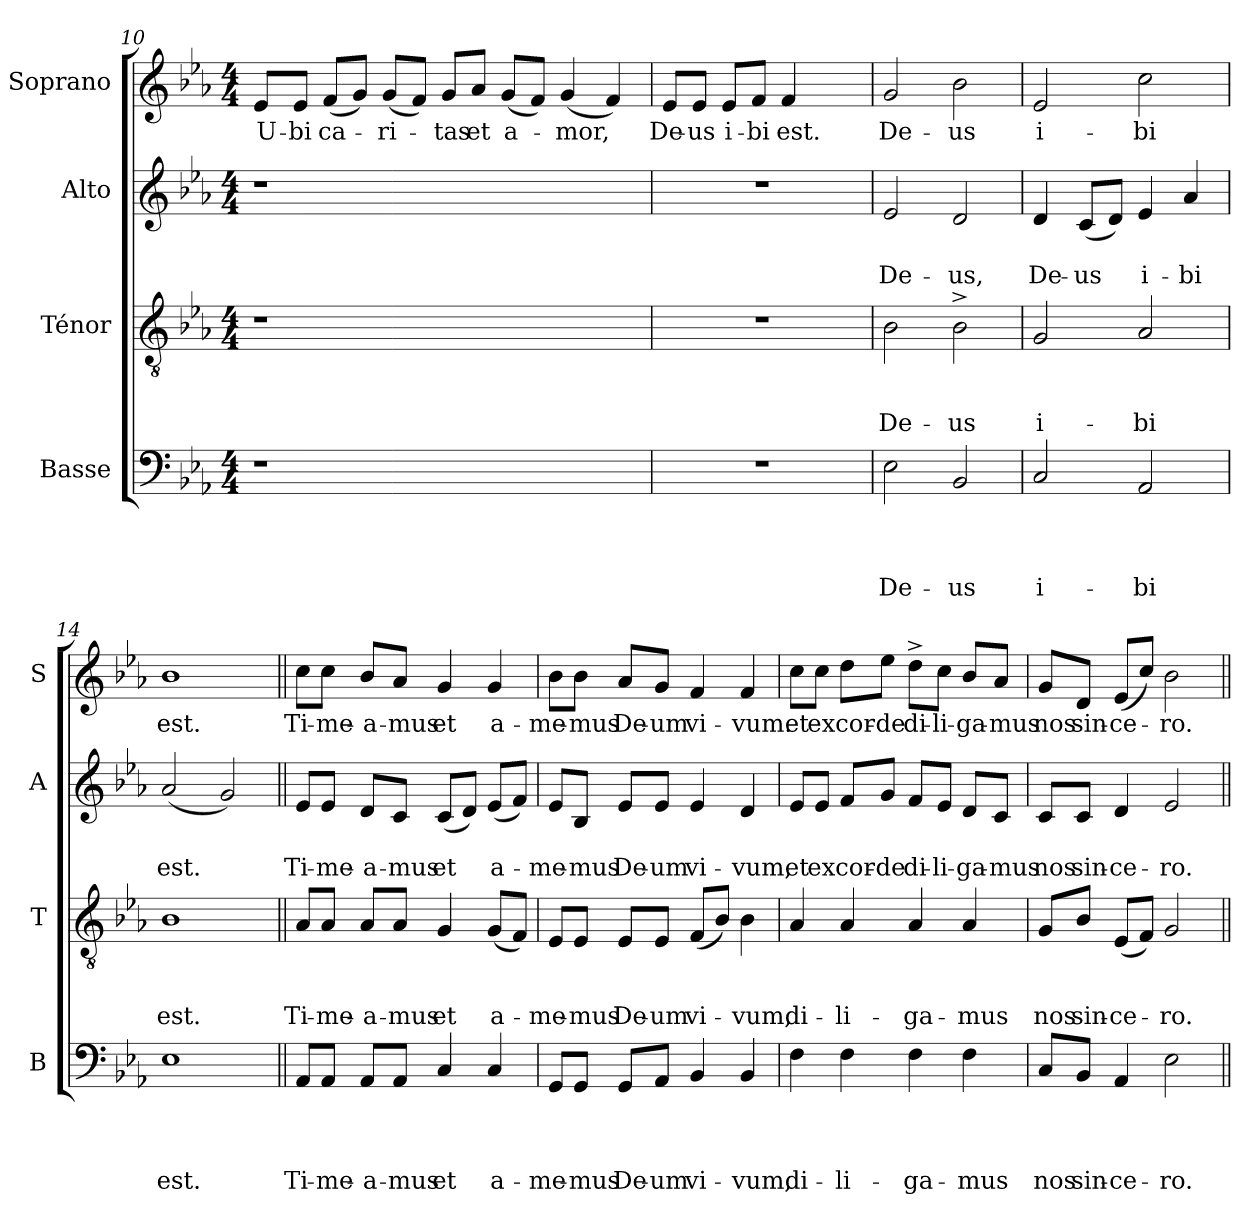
**kern	**text	**text	**text	**text	**kern	**text	**text	**text	**kern	**text	**text	**kern	**text
*part4	*part4	*part4	*part4	*part4	*part3	*part3	*part3	*part3	*part2	*part2	*part2	*part1	*part1
*staff4	*staff4	*staff4	*staff4	*staff4	*staff3	*staff3	*staff3	*staff3	*staff2	*staff2	*staff2	*staff1	*staff1
*I"Basse	*	*	*	*	*I"Ténor	*	*	*	*I"Alto	*	*	*I"Soprano	*
*I'B	*	*	*	*	*I'T	*	*	*	*I'A	*	*	*I'S	*
*clefF4	*	*	*	*	*clefGv2	*	*	*	*clefG2	*	*	*clefG2	*
*k[b-e-a-]	*	*	*	*	*k[b-e-a-]	*	*	*	*k[b-e-a-]	*	*	*k[b-e-a-]	*
*E-:	*	*	*	*	*E-:	*	*	*	*E-:	*	*	*E-:	*
*M4/4	*	*	*	*	*M4/4	*	*	*	*M4/4	*	*	*M4/4	*
=10	=10	=10	=10	=10	=10	=10	=10	=10	=10	=10	=10	=10	=10
!LO:N:vis=1	!	!	!	!	!LO:N:vis=1	!	!	!	!LO:N:vis=1	!	!	!	!LO:LY:b
1r	.	.	.	.	1r	.	.	.	1r	.	.	8e-/L	U-
!	!	!	!	!	!	!	!	!	!	!	!	!	!LO:LY:b:rj
.	.	.	.	.	.	.	.	.	.	.	.	8e-/J	-bi
!	!	!	!	!	!	!	!	!	!	!	!	!	!LO:LY:b
.	.	.	.	.	.	.	.	.	.	.	.	(<8f/L	ca-
.	.	.	.	.	.	.	.	.	.	.	.	8g/J)	.
!	!	!	!	!	!	!	!	!	!	!	!	!	!LO:LY:b
.	.	.	.	.	.	.	.	.	.	.	.	(<8g/L	-ri-
.	.	.	.	.	.	.	.	.	.	.	.	8f/J)	.
!	!	!	!	!	!	!	!	!	!	!	!	!	!LO:LY:b
.	.	.	.	.	.	.	.	.	.	.	.	8g/L	-tas
!	!	!	!	!	!	!	!	!	!	!	!	!	!LO:LY:b
.	.	.	.	.	.	.	.	.	.	.	.	8a-/J	et
!	!	!	!	!	!	!	!	!	!	!	!	!	!LO:LY:b
2.ryy	.	.	.	.	2.ryy	.	.	.	2.ryy	.	.	(<8g/L	a-
.	.	.	.	.	.	.	.	.	.	.	.	8f/J)	.
!	!	!	!	!	!	!	!	!	!	!	!	!	!LO:LY:b
.	.	.	.	.	.	.	.	.	.	.	.	(<4g/	-mor,
.	.	.	.	.	.	.	.	.	.	.	.	4f/)	.
=11	=11	=11	=11	=11	=11	=11	=11	=11	=11	=11	=11	=11	=11
!LO:N:vis=1	!	!	!	!	!LO:N:vis=1	!	!	!	!LO:N:vis=1	!	!	!	!LO:LY:b
1r	.	.	.	.	1r	.	.	.	1r	.	.	8e-/L	De-
!	!	!	!	!	!	!	!	!	!	!	!	!	!LO:LY:b:rj
.	.	.	.	.	.	.	.	.	.	.	.	8e-/J	-us
!	!	!	!	!	!	!	!	!	!	!	!	!	!LO:LY:b
.	.	.	.	.	.	.	.	.	.	.	.	8e-/L	i-
!	!	!	!	!	!	!	!	!	!	!	!	!	!LO:LY:b
.	.	.	.	.	.	.	.	.	.	.	.	8f/J	-bi
!	!	!	!	!	!	!	!	!	!	!	!	!	!LO:LY:b
.	.	.	.	.	.	.	.	.	.	.	.	4f/	est.
.	.	.	.	.	.	.	.	.	.	.	.	4ryy	.
!!LO:PB:g=z
=12	=12	=12	=12	=12	=12	=12	=12	=12	=12	=12	=12	=12	=12
!	!	!	!	!LO:LY:b	!	!	!	!LO:LY:b	!	!	!LO:LY:b	!	!LO:LY:b
2E-\	.	.	.	De-	2B-\	.	.	De-	2e-/	.	De-	2g/	De-
!	!	!	!	!LO:LY:b	!	!	!	!LO:LY:b	!	!	!LO:LY:b	!	!LO:LY:b
2BB-/	.	.	.	-us	2B-^>\	.	.	-us	2d/	.	-us,	2b-\	-us
=13	=13	=13	=13	=13	=13	=13	=13	=13	=13	=13	=13	=13	=13
!	!	!	!	!LO:LY:b	!	!	!	!LO:LY:b	!	!	!LO:LY:b	!	!LO:LY:b
2C/	.	.	.	i-	2G/	.	.	i-	4d/	.	De-	2e-/	i-
!	!	!	!	!	!	!	!	!	!	!	!LO:LY:b	!	!
.	.	.	.	.	.	.	.	.	(<8c/L	.	-us	.	.
.	.	.	.	.	.	.	.	.	8d/J)	.	.	.	.
!	!	!	!	!LO:LY:b	!	!	!	!LO:LY:b	!	!	!LO:LY:b	!	!LO:LY:b
2AA-/	.	.	.	-bi	2A-/	.	.	-bi	4e-/	.	i-	2cc\	-bi
!	!	!	!	!	!	!	!	!	!	!	!LO:LY:b	!	!
.	.	.	.	.	.	.	.	.	4a-/	.	-bi	.	.
=14	=14	=14	=14	=14	=14	=14	=14	=14	=14	=14	=14	=14	=14
!	!	!	!	!LO:LY:b	!	!	!	!LO:LY:b	!	!	!LO:LY:b	!	!LO:LY:b
1E-	.	.	.	est.	1B-	.	.	est.	(<2a-/	.	est.	1b-	est.
.	.	.	.	.	.	.	.	.	2g/)	.	.	.	.
=15||	=15||	=15||	=15||	=15||	=15||	=15||	=15||	=15||	=15||	=15||	=15||	=15||	=15||
!	!	!	!	!LO:LY:b	!	!	!	!LO:LY:b	!	!	!LO:LY:b	!	!LO:LY:b
8AA-/L	.	.	.	Ti-	8A-/L	.	.	Ti-	8e-/L	.	Ti-	8cc\L	Ti-
!	!	!	!	!LO:LY:b	!	!	!	!LO:LY:b	!	!	!LO:LY:b	!	!LO:LY:b
8AA-/J	.	.	.	-me-	8A-/J	.	.	-me-	8e-/J	.	-me-	8cc\J	-me-
!	!	!	!	!LO:LY:b	!	!	!	!LO:LY:b	!	!	!LO:LY:b	!	!LO:LY:b
8AA-/L	.	.	.	-a-	8A-/L	.	.	-a-	8d/L	.	-a-	8b-/L	-a-
!	!	!	!	!LO:LY:b:rj	!	!	!	!LO:LY:b:rj	!	!	!LO:LY:b:rj	!	!LO:LY:b:rj
8AA-/J	.	.	.	-mus	8A-/J	.	.	-mus	8c/J	.	-mus	8a-/J	-mus
!	!	!	!	!LO:LY:b	!	!	!	!LO:LY:b	!	!	!LO:LY:b	!	!LO:LY:b
4C/	.	.	.	et	4G/	.	.	et	(<8c/L	.	et	4g/	et
.	.	.	.	.	.	.	.	.	8d/J)	.	.	.	.
!	!	!	!	!LO:LY:b	!	!	!	!LO:LY:b	!	!	!LO:LY:b	!	!LO:LY:b
4C/	.	.	.	a-	(<8G/L	.	.	a-	(<8e-/L	.	a-	4g/	a-
.	.	.	.	.	8F/J)	.	.	.	8f/J)	.	.	.	.
=16	=16	=16	=16	=16	=16	=16	=16	=16	=16	=16	=16	=16	=16
!	!	!	!	!LO:LY:b	!	!	!	!LO:LY:b	!	!	!LO:LY:b	!	!LO:LY:b
8GG/L	.	.	.	-me-	8E-/L	.	.	-me-	8e-/L	.	-me-	8b-\L	-me-
!	!	!	!	!LO:LY:b:rj	!	!	!	!LO:LY:b:rj	!	!	!LO:LY:b:rj	!	!LO:LY:b:rj
8GG/J	.	.	.	-mus	8E-/J	.	.	-mus	8B-/J	.	-mus	8b-\J	-mus
!	!	!	!	!LO:LY:b	!	!	!	!LO:LY:b	!	!	!LO:LY:b	!	!LO:LY:b
8GG/L	.	.	.	De-	8E-/L	.	.	De-	8e-/L	.	De-	8a-/L	De-
!	!	!	!	!LO:LY:b:rj	!	!	!	!LO:LY:b:rj	!	!	!LO:LY:b:rj	!	!LO:LY:b:rj
8AA-/J	.	.	.	-um	8E-/J	.	.	-um	8e-/J	.	-um	8g/J	-um
!	!	!	!	!LO:LY:b	!	!	!	!LO:LY:b	!	!	!LO:LY:b	!	!LO:LY:b
4BB-/	.	.	.	vi-	(<8F/L	.	.	vi-	4e-/	.	vi-	4f/	vi-
.	.	.	.	.	8B-/J)	.	.	.	.	.	.	.	.
!	!	!	!	!LO:LY:b	!	!	!	!LO:LY:b	!	!	!LO:LY:b	!	!LO:LY:b
4BB-/	.	.	.	-vum,	4B-\	.	.	-vum,	4d/	.	-vum,	4f/	-vum.
!!LO:LB:g=z
=17	=17	=17	=17	=17	=17	=17	=17	=17	=17	=17	=17	=17	=17
!	!	!	!	!LO:LY:b	!	!	!	!LO:LY:b	!	!	!LO:LY:b	!	!LO:LY:b
4F\	.	.	.	di-	4A-/	.	.	di-	8e-/L	.	et	8cc\L	et
!	!	!	!	!	!	!	!	!	!	!	!LO:LY:b	!	!LO:LY:b
.	.	.	.	.	.	.	.	.	8e-/J	.	ex	8cc\J	ex
!	!	!	!	!LO:LY:b	!	!	!	!LO:LY:b	!	!	!LO:LY:b	!	!LO:LY:b
4F\	.	.	.	-li-	4A-/	.	.	-li-	8f/L	.	cor-	8dd\L	cor-
!	!	!	!	!	!	!	!	!	!	!	!LO:LY:b:rj	!	!LO:LY:b:rj
.	.	.	.	.	.	.	.	.	8g/J	.	-de	8ee-\J	-de
!	!	!	!	!LO:LY:b	!	!	!	!LO:LY:b	!	!	!LO:LY:b	!	!LO:LY:b
4F\	.	.	.	-ga-	4A-/	.	.	-ga-	8f/L	.	di-	8dd^>\L	di-
!	!	!	!	!	!	!	!	!	!	!	!LO:LY:b	!	!LO:LY:b
.	.	.	.	.	.	.	.	.	8e-/J	.	-li-	8cc\J	-li-
!	!	!	!	!LO:LY:b	!	!	!	!LO:LY:b	!	!	!LO:LY:b	!	!LO:LY:b
4F\	.	.	.	-mus	4A-/	.	.	-mus	8d/L	.	-ga-	8b-/L	-ga-
!	!	!	!	!	!	!	!	!	!	!	!LO:LY:b:rj	!	!LO:LY:b:rj
.	.	.	.	.	.	.	.	.	8c/J	.	-mus	8a-/J	-mus
=18	=18	=18	=18	=18	=18	=18	=18	=18	=18	=18	=18	=18	=18
!	!	!	!	!LO:LY:b	!	!	!	!LO:LY:b	!	!	!LO:LY:b	!	!LO:LY:b
8C/L	.	.	.	nos	8G/L	.	.	nos	8c/L	.	nos	8g/L	nos
!	!	!	!	!LO:LY:b	!	!	!	!LO:LY:b	!	!	!LO:LY:b	!	!LO:LY:b
8BB-/J	.	.	.	sin-	8B-/J	.	.	sin-	8c/J	.	sin-	8d/J	sin-
!	!	!	!	!LO:LY:b:rj	!	!	!	!LO:LY:b:rj	!	!	!LO:LY:b:rj	!	!LO:LY:b:rj
4AA-/	.	.	.	-ce-	(<8E-/L	.	.	-ce-	4d/	.	-ce-	(<8e-/L	-ce-
.	.	.	.	.	8F/J)	.	.	.	.	.	.	8cc/J)	.
!	!	!	!	!LO:LY:b	!	!	!	!LO:LY:b	!	!	!LO:LY:b	!	!LO:LY:b
2E-\	.	.	.	-ro.	2G/	.	.	-ro.	2e-/	.	-ro.	2b-\	-ro.
=||	=||	=||	=||	=||	=||	=||	=||	=||	=||	=||	=||	=||	=||
*-	*-	*-	*-	*-	*-	*-	*-	*-	*-	*-	*-	*-	*-
